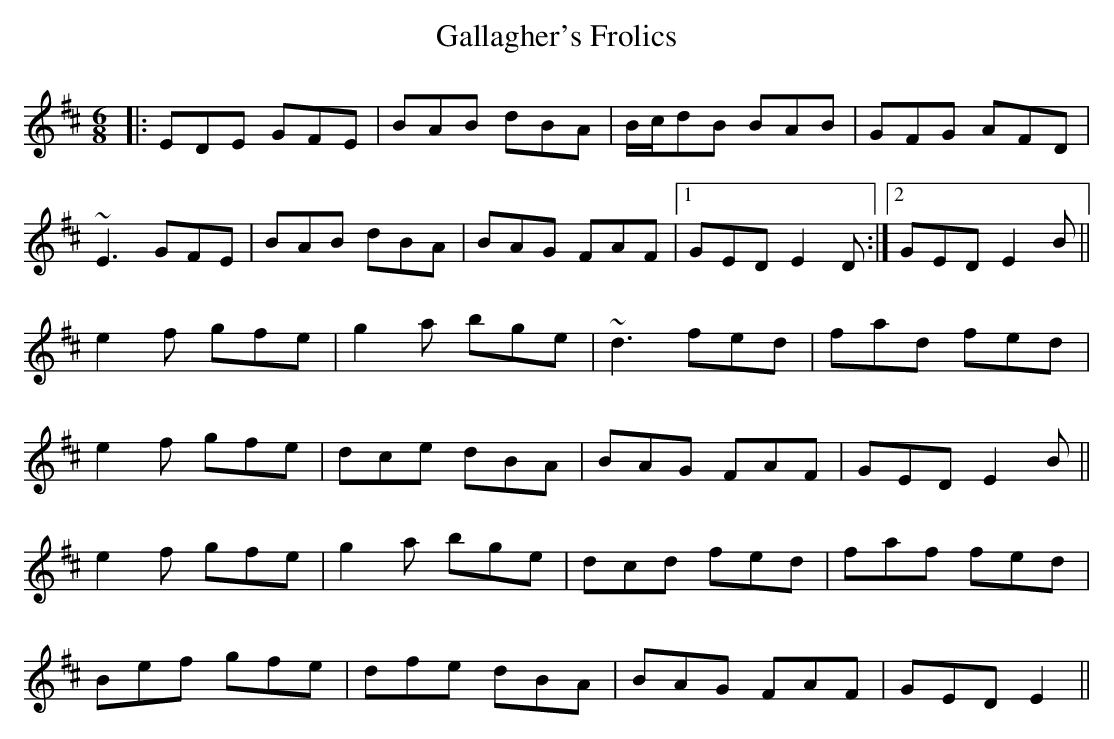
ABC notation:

X:1
T:Gallagher's Frolics
M:6/8
K:D
|: EDE GFE | BAB dBA | B/2c/dB BAB | GFG AFD |
~E3 GFE | BAB dBA | BAG FAF |1 GED E2D :|2 GED E2B ||
e2f gfe | g2a bge | ~d3 fed | fad fed |
e2f gfe | dce dBA | BAG FAF | GED E2B ||
e2f gfe | g2a bge | dcd fed | faf fed |
Bef gfe | dfe dBA | BAG FAF | GED E2 ||
